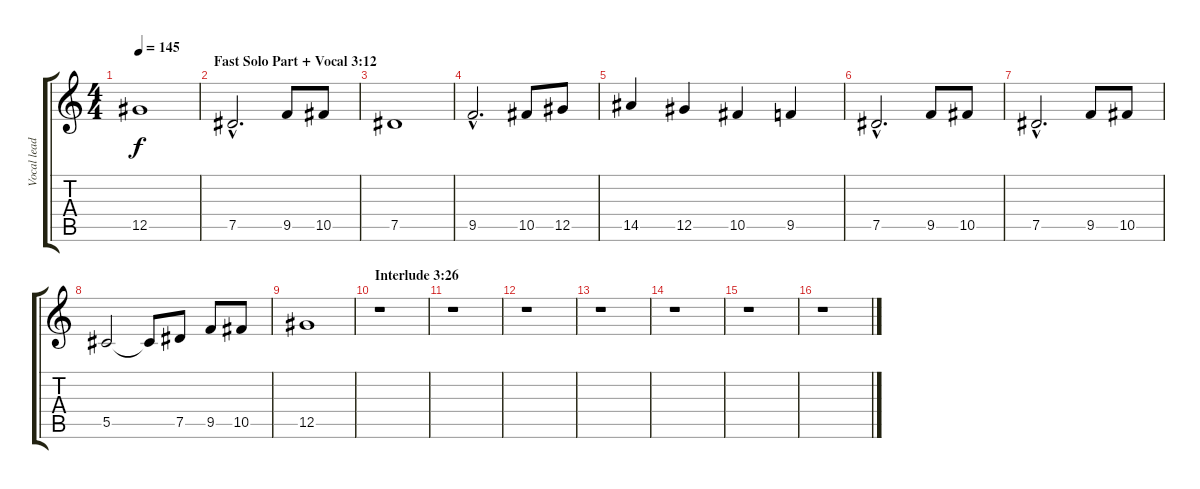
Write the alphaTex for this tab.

\track ("Vocal lead" "Vocal lead") {instrument oboe}
\staff {score tabs}
\tuning (Eb5 Bb4 Gb4 Db4 Ab3 Eb3) {hide}
\ts (4 4)
\tempo 145
\clef g2
\ks c
12.5.1{dy f} |
\section ("" "Fast Solo Part + Vocal 3:12")
7.5{hac}.2{d} 9.5.8 10.5.8 |
7.5.1 |
9.5{hac}.2{d} 10.5.8 12.5.8 |
14.5.4 12.5.4 10.5.4 9.5.4 |
7.5{hac}.2{d} 9.5.8 10.5.8 |
7.5{hac}.2{d} 9.5.8 10.5.8 |
5.5.2 5.5{t}.8 7.5.8 9.5.8 10.5.8 |
12.5.1 |
\section ("" "Interlude 3:26")
r.1 |
r.1 |
r.1 |
r.1 |
r.1 |
r.1 |
r.1
